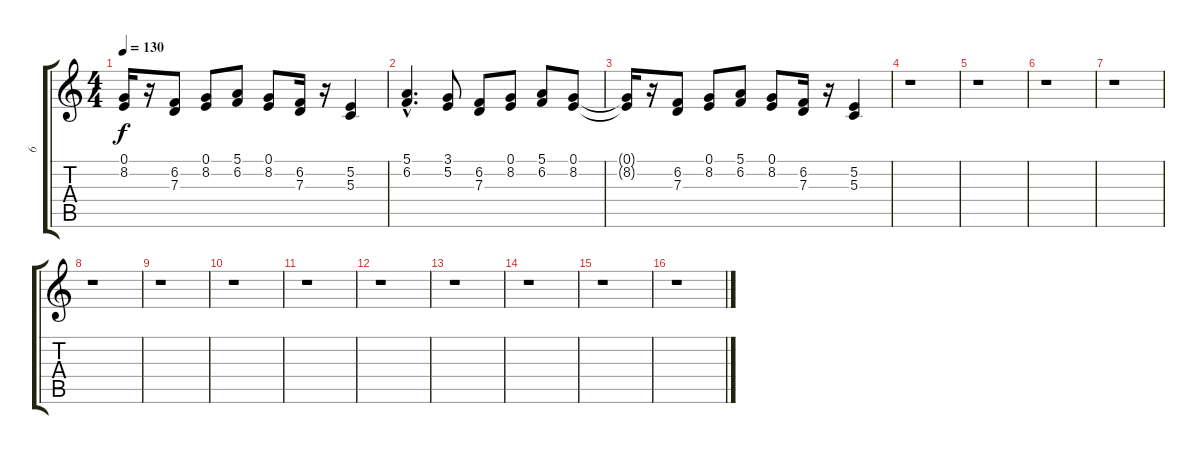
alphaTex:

\track ("6" "6") {instrument synthvoice}
\staff {score tabs}
\tuning (E4 B3 G3 D3 A2 E2) {hide}
\ts (4 4)
\tempo 130
\clef g2
\ks c
(0.1{t} 8.2{t}).16{dy f} r.16 (6.2 7.3).8 (0.1 8.2).8 (5.1 6.2).8 (0.1 8.2).8 (6.2 7.3).16 r.16 (5.2 5.3).4 |
(5.1{hac} 6.2{hac}).4{d} (3.1 5.2).8 (6.2 7.3).8 (0.1 8.2).8 (5.1 6.2).8 (0.1 8.2).8 |
(0.1{t} 8.2{t}).16 r.16 (6.2 7.3).8 (0.1 8.2).8 (5.1 6.2).8 (0.1 8.2).8 (6.2 7.3).16 r.16 (5.2 5.3).4 |
r.1 |
r.1 |
r.1 |
r.1 |
r.1 |
r.1 |
r.1 |
r.1 |
r.1 |
r.1 |
r.1 |
r.1 |
r.1
